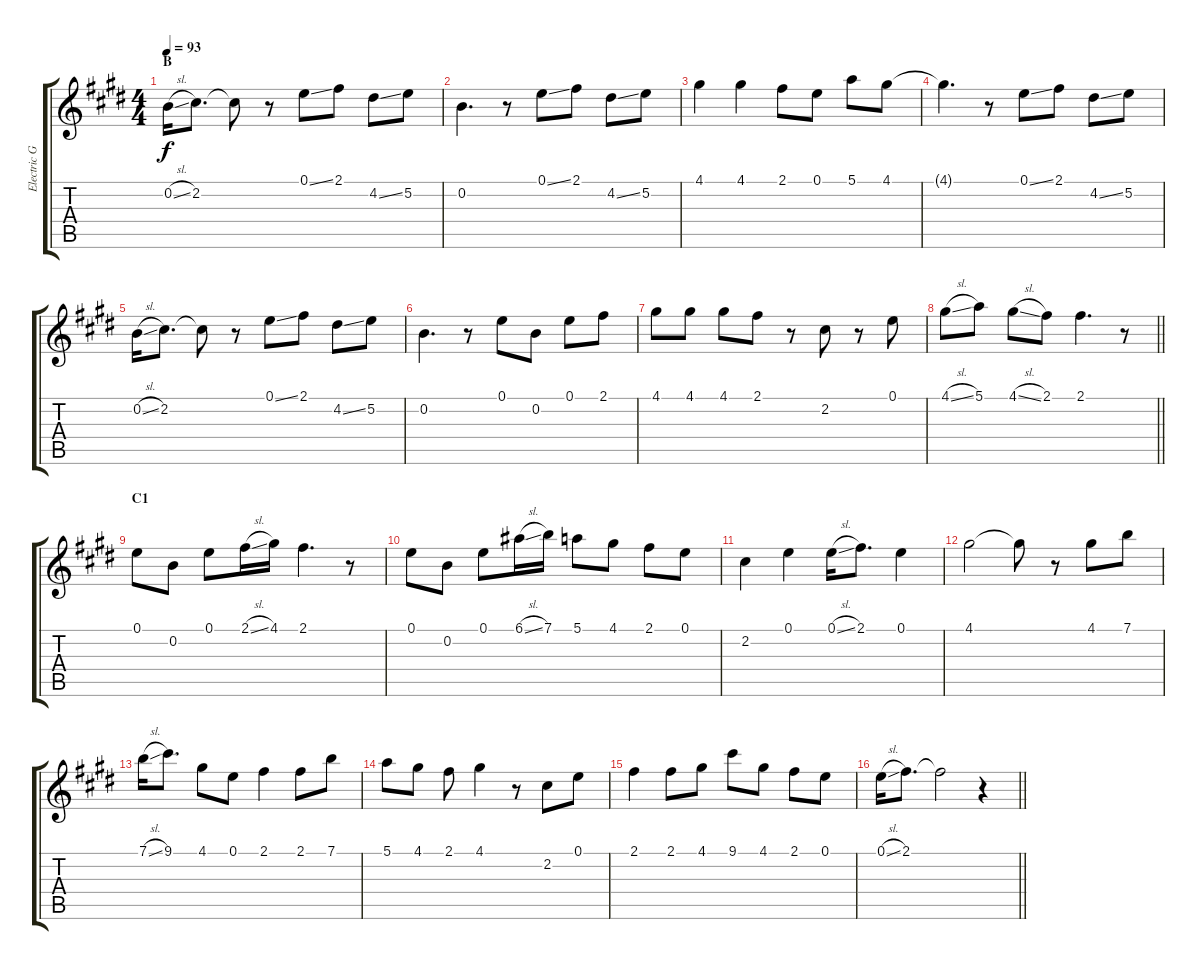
\track ("Electric Guitar" "Electric G") {instrument electricguitarclean}
\staff {score tabs}
\tuning (E4 B3 G3 D3 A2 E2) {hide}
\ts (4 4)
\section ("" "B")
\tempo 93
\clef g2
\ks e
0.2{sl}.16{dy f} 2.2.8{d} 2.2{t}.8 r.8 0.1{ss}.8 2.1.8 4.2{ss}.8 5.2.8 |
0.2.4{d} r.8 0.1{ss}.8 2.1.8 4.2{ss}.8 5.2.8 |
4.1.4 4.1.4 2.1.8 0.1.8 5.1.8 4.1.8 |
4.1{t}.4{d} r.8 0.1{ss}.8 2.1.8 4.2{ss}.8 5.2.8 |
0.2{sl}.16 2.2.8{d} 2.2{t}.8 r.8 0.1{ss}.8 2.1.8 4.2{ss}.8 5.2.8 |
0.2.4{d} r.8 0.1.8 0.2.8 0.1.8 2.1.8 |
4.1.8 4.1.8 4.1.8 2.1.8 r.8 2.2.8 r.8 0.1.8 |
\barLineRight lightlight
4.1{sl}.8 5.1.8 4.1{sl}.8 2.1.8 2.1.4{d} r.8 |
\section ("" "C1")
0.1.8 0.2.8 0.1.8 2.1{sl}.16 4.1.16 2.1.4{d} r.8 |
0.1.8 0.2.8 0.1.8 6.1{sl}.16 7.1.16 5.1.8 4.1.8 2.1.8 0.1.8 |
2.2.4 0.1.4 0.1{sl}.16 2.1.8{d} 0.1.4 |
4.1.2 4.1{t}.8 r.8 4.1.8 7.1.8 |
7.1{sl}.16 9.1.8{d} 4.1.8 0.1.8 2.1.4 2.1.8 7.1.8 |
5.1.8 4.1.8 2.1.8 4.1.4 r.8 2.2.8 0.1.8 |
2.1.4 2.1.8 4.1.8 9.1.8 4.1.8 2.1.8 0.1.8 |
\barLineRight lightlight
0.1{sl}.16 2.1.8{d} 2.1{t}.2 r.4
